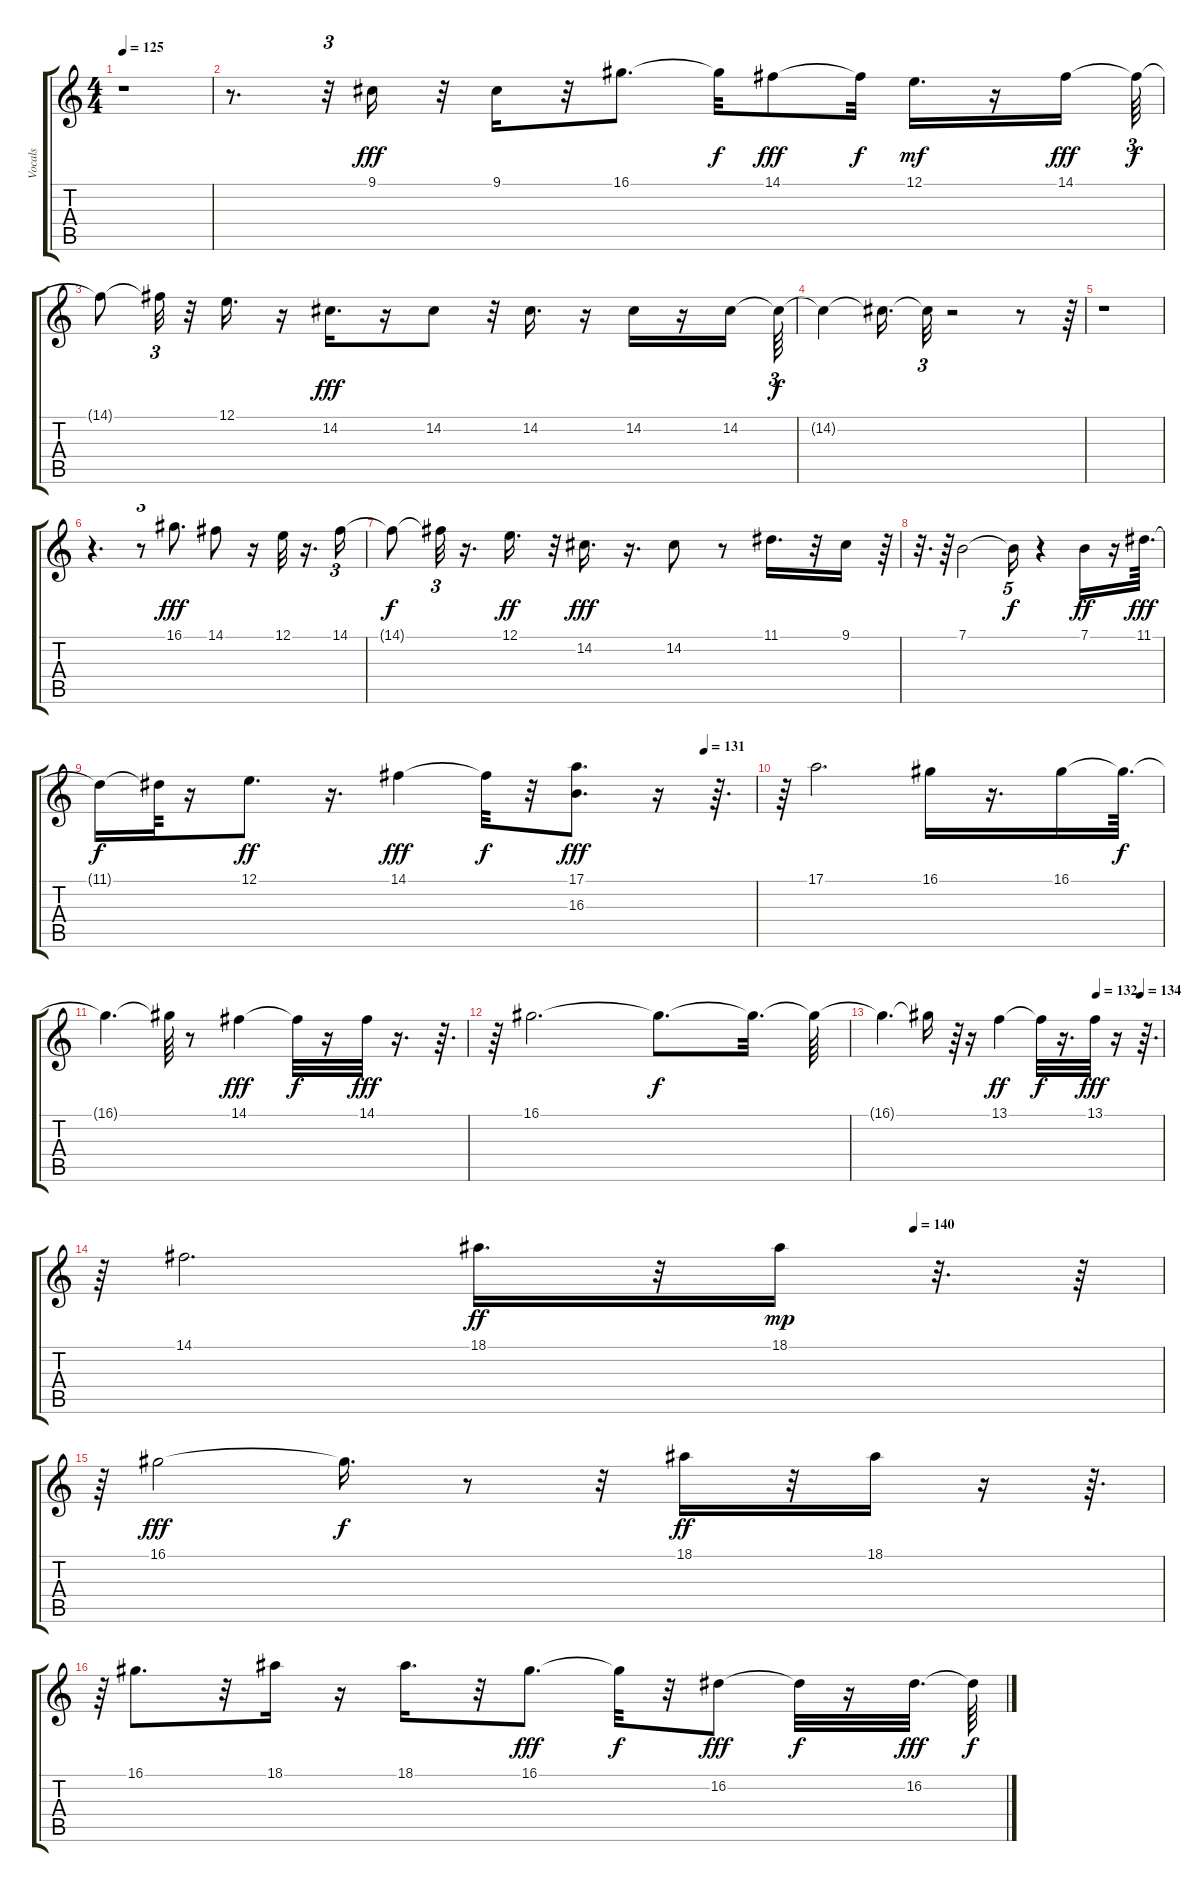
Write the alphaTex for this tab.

\track ("Vocals" "Vocals") {instrument synthvoice}
\staff {score tabs}
\tuning (E4 B3 G3 D3 A2 E2) {hide}
\ts (4 4)
\tempo 125
\clef g2
\ks c
r.1{dy f} |
r.8{d} r.32{tu (3 2)} 9.1.16{dy fff} r.32 9.1.16 r.32 16.1.8{d} 16.1{t}.32{dy f} 14.1.8{dy fff} 14.1{t}.32{dy f} 12.1.16{d dy mf} r.16 14.1.16{dy fff} 14.1{t}.64{tu (3 2) dy f} |
14.1{t}.8 14.1{t}.32{tu (3 2)} r.32 12.1.16{d} r.16 14.2.16{d dy fff} r.16 14.2.8 r.32 14.2.16{d} r.16 14.2.16 r.16 14.2.16 14.2{t}.64{tu (3 2) dy f} |
14.2{t}.4 14.2{t}.16{d} 14.2{t}.32{tu (3 2)} r.2 r.8 r.64{tu (3 2)} |
r.1 |
r.4{d} r.8{tu (3 2)} 16.1.8{d dy fff volume 12} 14.1.8 r.16 12.1.32 r.16{d} 14.1.16{tu (3 2)} |
14.1{t}.8{dy f} 14.1{t}.32{tu (3 2)} r.16{d} 12.1.16{d dy ff} r.32 14.2.16{d dy fff} r.16{d} 14.2.8 r.8 11.1.16{d} r.32 9.1.16 r.64{tu (3 2)} |
r.32{d} r.64 7.1.2 7.1{t}.16{tu (5 4) dy f} r.4 7.1.16{dy ff volume 12} r.16 11.1.64{d dy fff volume 12} |
\tempo (131 0.921875)
11.1{t}.16{dy f} 11.1{t}.64 r.16 12.1.8{d dy ff volume 12} r.16{d} 14.1.4{dy fff volume 13} 14.1{t}.32{dy f} r.32 (17.1 16.3).8{d dy fff volume 14} r.16 r.64{d} |
r.64 17.1.2{d volume 14} 16.1.16 r.16{d} 16.1.16 16.1{t}.64{d dy f} |
16.1{t}.4{d} 16.1{t}.64 r.8 14.1.4{dy fff} 14.1{t}.32{dy f} r.16 14.1.32{dy fff} r.16{d} r.64{d} |
r.64 16.1.2{d} 16.1{t}.8{d dy f} 16.1{t}.32{d} 16.1{t}.64 |
\tempo (132 0.765625)
\tempo (134 0.921875)
16.1{t}.4{d} 16.1{t}.16 r.64 r.16 13.1.4{dy ff} 13.1{t}.32{dy f} r.16{d} 13.1.32{dy fff} r.16 r.64{d} |
\tempo (140 0.765625)
r.64 14.1.2{d} 18.1.16{d dy ff} r.32 18.1.16{dy mp} r.32{d} r.64 |
r.64 16.1.2{dy fff} 16.1{t}.16{d dy f} r.8 r.32 18.1.16{dy ff} r.32 18.1.16 r.16 r.64{d} |
r.64 16.1.8{d} r.32 18.1.16 r.16 18.1.16{d} r.32 16.1.8{d dy fff} 16.1{t}.32{dy f} r.32 16.2.8{dy fff} 16.2{t}.32{dy f} r.16 16.2.32{d dy fff} 16.2{t}.64{dy f}
